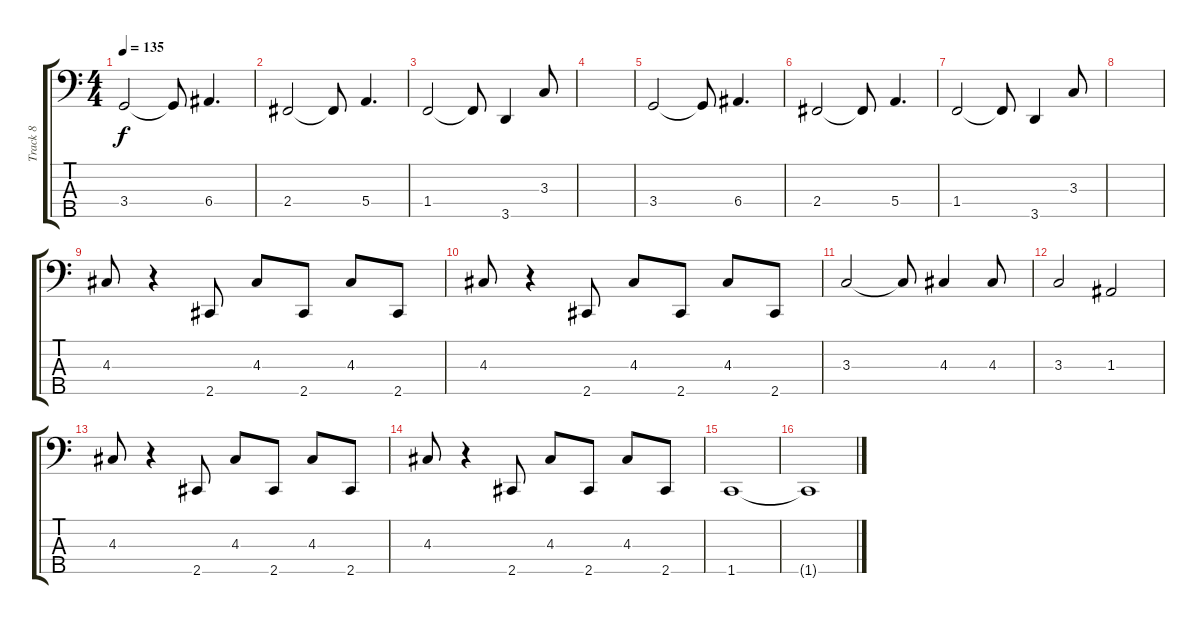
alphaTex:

\track ("Track 8" "Track 8") {instrument electricbassfinger}
\staff {score tabs}
\tuning (G2 D2 A1 E1 B0) {hide}
\ts (4 4)
\tempo 135
\clef f4
\ks c
3.4.2{dy f} 3.4{t}.8 6.4.4{d} |
2.4.2 2.4{t}.8 5.4.4{d} |
1.4.2 1.4{t}.8 3.5.4 3.3.8 |
|
3.4.2 3.4{t}.8 6.4.4{d} |
2.4.2 2.4{t}.8 5.4.4{d} |
1.4.2 1.4{t}.8 3.5.4 3.3.8 |
|
4.3.8 r.4 2.5.8 4.3.8 2.5.8 4.3.8 2.5.8 |
4.3.8 r.4 2.5.8 4.3.8 2.5.8 4.3.8 2.5.8 |
3.3.2 3.3{t}.8 4.3.4 4.3.8 |
3.3.2 1.3.2 |
4.3.8 r.4 2.5.8 4.3.8 2.5.8 4.3.8 2.5.8 |
4.3.8 r.4 2.5.8 4.3.8 2.5.8 4.3.8 2.5.8 |
1.5.1 |
1.5{t}.1
